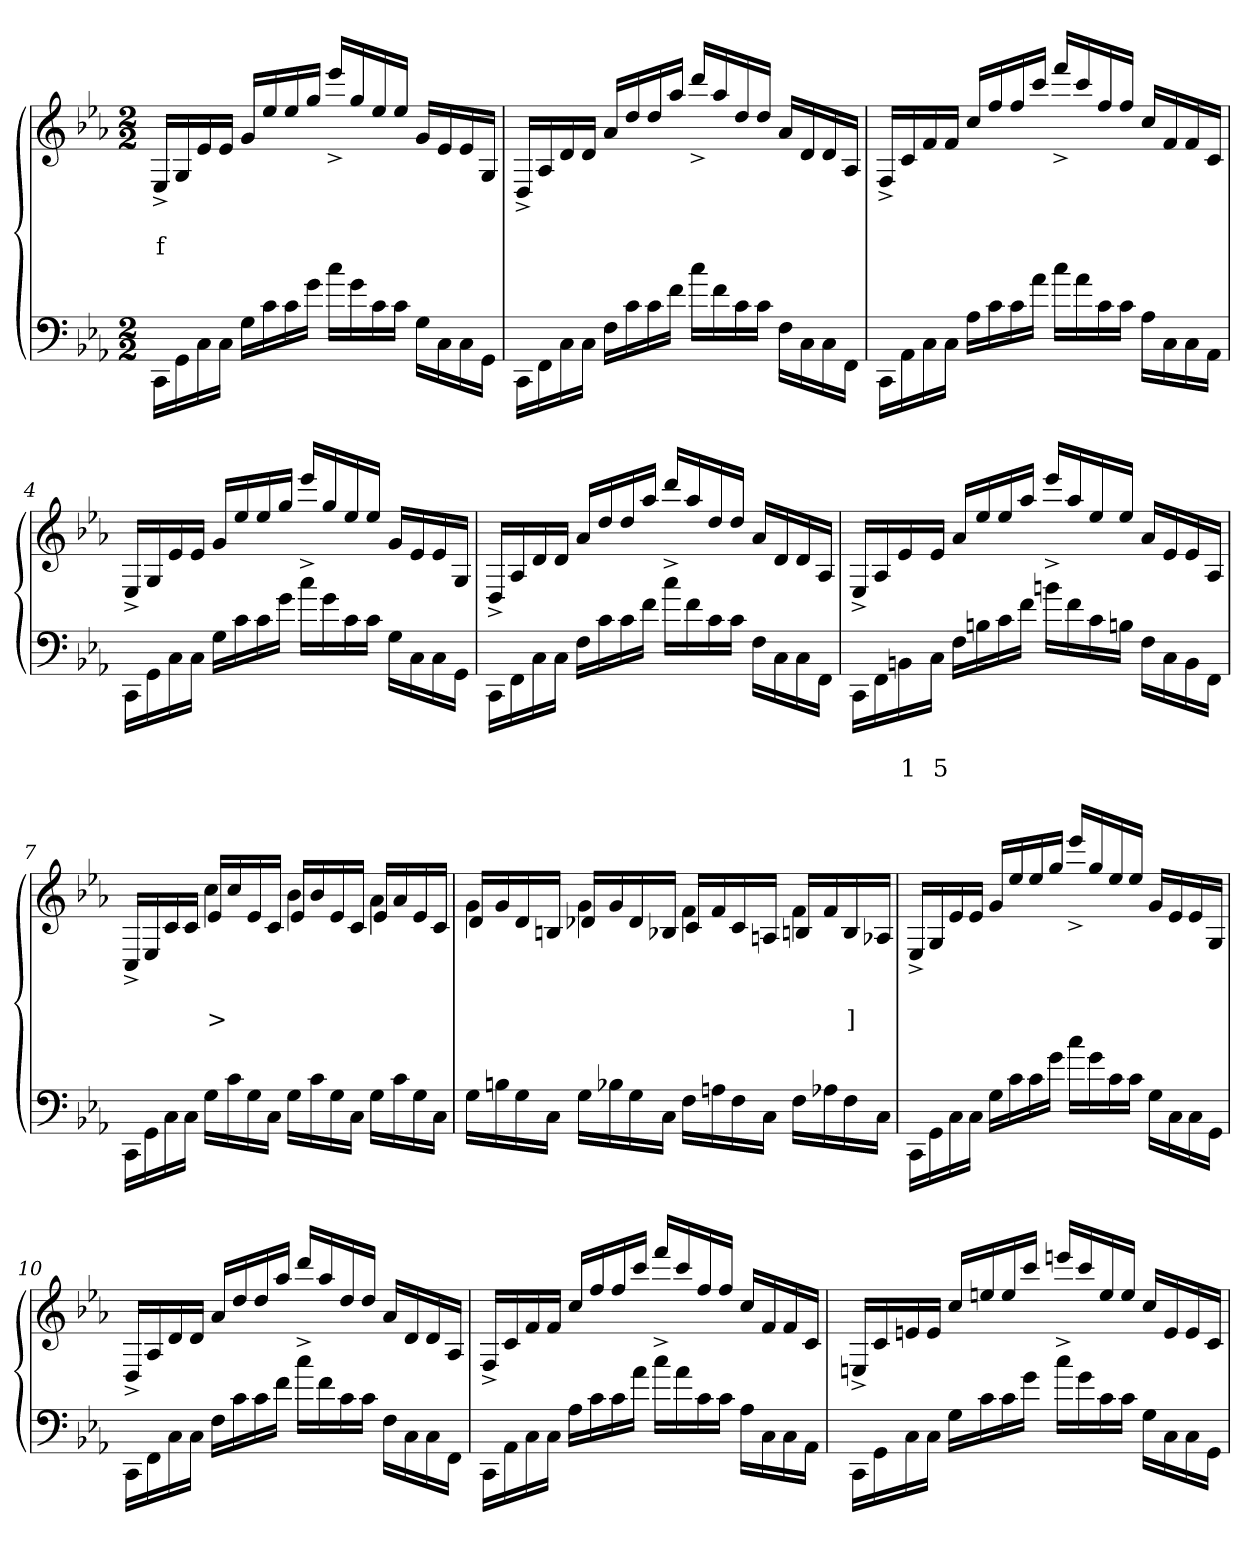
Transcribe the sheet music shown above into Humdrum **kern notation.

**kern	**text	**text	**kern	**text	**text
*part2	*part2	*part2	*part1	*part1	*part1
*staff2	*staff2	*staff2	*staff1	*staff1	*staff1
*clefF4	*	*	*clefG2	*	*
*k[b-e-a-]	*	*	*k[b-e-a-]	*	*
*M2/2	*	*	*M2/2	*	*
=1	=1	=1	=1	=1	=1
16CC\LL	.	.	16E-^>/LL	.	f
16GG	.	.	16G	.	.
16C	.	.	16e-	.	.
16CJJ	.	.	16e-JJ	.	.
16GLL	.	.	16g/LL	.	.
16c	.	.	16ee-	.	.
16c	.	.	16ee-	.	.
16gJJ	.	.	16ggJJ	.	.
16ccLL	.	.	16eee-^>/LL	.	.
16g	.	.	16gg	.	.
16c	.	.	16ee-	.	.
16cJJ	.	.	16ee-JJ	.	.
16G\LL	.	.	16gLL	.	.
16C	.	.	16e-	.	.
16C	.	.	16e-	.	.
16GGJJ	.	.	16GJJ	.	.
=2	=2	=2	=2	=2	=2
16CC\LL	.	.	16D^>LL	.	.
16FF	.	.	16A-	.	.
16C	.	.	16d	.	.
16CJJ	.	.	16dJJ	.	.
16FLL	.	.	16a-/LL	.	.
16c	.	.	16dd	.	.
16c	.	.	16dd	.	.
16fJJ	.	.	16aa-JJ	.	.
16cc\LL	.	.	16ddd^>/LL	.	.
16f	.	.	16aa-	.	.
16c	.	.	16dd	.	.
16cJJ	.	.	16ddJJ	.	.
16F\LL	.	.	16a-/LL	.	.
16C	.	.	16d	.	.
16C	.	.	16d	.	.
16FFJJ	.	.	16A-JJ	.	.
=3	=3	=3	=3	=3	=3
16CC\LL	.	.	16F^>LL	.	.
16AA-	.	.	16c	.	.
16C	.	.	16f	.	.
16CJJ	.	.	16fJJ	.	.
16A-\LL	.	.	16cc/LL	.	.
16c	.	.	16ff	.	.
16c	.	.	16ff	.	.
16a-JJ	.	.	16cccJJ	.	.
16cc\LL	.	.	16fff^>/LL	.	.
16a-	.	.	16ccc	.	.
16c	.	.	16ff	.	.
16cJJ	.	.	16ffJJ	.	.
16A-\LL	.	.	16ccLL	.	.
16C	.	.	16f	.	.
16C	.	.	16f	.	.
16AA-JJ	.	.	16cJJ	.	.
=4	=4	=4	=4	=4	=4
16CC\LL	.	.	16E-^>LL	.	.
16GG	.	.	16G	.	.
16C	.	.	16e-	.	.
16CJJ	.	.	16e-JJ	.	.
16GLL	.	.	16g/LL	.	.
16c	.	.	16ee-	.	.
16c	.	.	16ee-	.	.
16gJJ	.	.	16ggJJ	.	.
16ccLL	.	.	16eee-^>/LL	.	.
16g	.	.	16gg	.	.
16c	.	.	16ee-	.	.
16cJJ	.	.	16ee-JJ	.	.
16G\LL	.	.	16gLL	.	.
16C	.	.	16e-	.	.
16C	.	.	16e-	.	.
16GGJJ	.	.	16GJJ	.	.
=5	=5	=5	=5	=5	=5
16CC\LL	.	.	16D^>LL	.	.
16FF	.	.	16A-	.	.
16C	.	.	16d	.	.
16CJJ	.	.	16dJJ	.	.
16FLL	.	.	16a-/LL	.	.
16c	.	.	16dd	.	.
16c	.	.	16dd	.	.
16fJJ	.	.	16aa-JJ	.	.
16ccLL	.	.	16ddd^>/LL	.	.
16f	.	.	16aa-	.	.
16c	.	.	16dd	.	.
16cJJ	.	.	16ddJJ	.	.
16F\LL	.	.	16a-LL	.	.
16C	.	.	16d	.	.
16C	.	.	16d	.	.
16FFJJ	.	.	16A-JJ	.	.
=6	=6	=6	=6	=6	=6
16CC\LL	.	.	16E-^>LL	.	.
16FF	.	.	16A-	.	.
16BBn	.	1	16e-	.	.
16CJJ	.	5	16e-JJ	.	.
16FLL	.	.	16a-/LL	.	.
16Bn	.	.	16ee-	.	.
16c	.	.	16ee-	.	.
16fJJ	.	.	16aa-JJ	.	.
16bnLL	.	.	16eee-^>/LL	.	.
16f	.	.	16aa-	.	.
16c	.	.	16ee-	.	.
16BnJJ	.	.	16ee-JJ	.	.
16F\LL	.	.	16a-LL	.	.
16C	.	.	16e-	.	.
16BB	.	.	16e-	.	.
16FFJJ	.	.	16A-JJ	.	.
=7	=7	=7	=7	=7	=7
*	*	*	*^	*	*
16CC\LL	.	.	4ryy	16C^>/LL	.	.
16GG	.	.	.	16E-	.	.
16C	.	.	.	16c	.	.
16CJJ	.	.	.	16cJJ	.	.
16GLL	.	.	4cc\	16e-/LL	.	>
16c	.	.	.	16cc	.	.
16G	.	.	.	16e-	.	.
16CJJ	.	.	.	16cJJ	.	.
16GLL	.	.	4b-\	16e-/LL	.	.
16c	.	.	.	16b-	.	.
16G	.	.	.	16e-	.	.
16CJJ	.	.	.	16cJJ	.	.
16GLL	.	.	4a-\	16e-/LL	.	.
16c	.	.	.	16a-	.	.
16G	.	.	.	16e-	.	.
16CJJ	.	.	.	16cJJ	.	.
=8	=8	=8	=8	=8	=8	=8
16GLL	.	.	4g\	16d/LL	.	.
16Bn	.	.	.	16g	.	.
16G	.	.	.	16d	.	.
16CJJ	.	.	.	16BnJJ	.	.
16GLL	.	.	4g\	16d-X/LL	.	.
16B-X	.	.	.	16g	.	.
16G	.	.	.	16d-	.	.
16CJJ	.	.	.	16B-XJJ	.	.
16FLL	.	.	4f\	16c/LL	.	.
16An	.	.	.	16f	.	.
16F	.	.	.	16c	.	.
16CJJ	.	.	.	16AnJJ	.	.
16FLL	.	.	4f\	16Bn/LL	.	.
16A-X	.	.	.	16f	.	.
16F	.	.	.	16B	.	]
16CJJ	.	.	.	16A-XJJ	.	.
*	*	*	*v	*v	*	*
=9	=9	=9	=9	=9	=9
16CC\LL	.	.	16E-^>LL	.	.
16GG	.	.	16G	.	.
16C	.	.	16e-	.	.
16CJJ	.	.	16e-JJ	.	.
16GLL	.	.	16g/LL	.	.
16c	.	.	16ee-	.	.
16c	.	.	16ee-	.	.
16gJJ	.	.	16ggJJ	.	.
16ccLL	.	.	16eee-^>/LL	.	.
16g	.	.	16gg	.	.
16c	.	.	16ee-	.	.
16cJJ	.	.	16ee-JJ	.	.
16G\LL	.	.	16gLL	.	.
16C	.	.	16e-	.	.
16C	.	.	16e-	.	.
16GGJJ	.	.	16GJJ	.	.
=10	=10	=10	=10	=10	=10
16CC\LL	.	.	16D^>LL	.	.
16FF	.	.	16A-	.	.
16C	.	.	16d	.	.
16CJJ	.	.	16dJJ	.	.
16FLL	.	.	16a-/LL	.	.
16c	.	.	16dd	.	.
16c	.	.	16dd	.	.
16fJJ	.	.	16aa-JJ	.	.
16ccLL	.	.	16ddd^>/LL	.	.
16f	.	.	16aa-	.	.
16c	.	.	16dd	.	.
16cJJ	.	.	16ddJJ	.	.
16F\LL	.	.	16a-LL	.	.
16C	.	.	16d	.	.
16C	.	.	16d	.	.
16FFJJ	.	.	16A-JJ	.	.
=11	=11	=11	=11	=11	=11
16CC\LL	.	.	16F^>LL	.	.
16AA-	.	.	16c	.	.
16C	.	.	16f	.	.
16CJJ	.	.	16fJJ	.	.
16A-LL	.	.	16cc/LL	.	.
16c	.	.	16ff	.	.
16c	.	.	16ff	.	.
16a-JJ	.	.	16cccJJ	.	.
16ccLL	.	.	16fff^>/LL	.	.
16a-	.	.	16ccc	.	.
16c	.	.	16ff	.	.
16cJJ	.	.	16ffJJ	.	.
16A-\LL	.	.	16ccLL	.	.
16C	.	.	16f	.	.
16C	.	.	16f	.	.
16AA-JJ	.	.	16cJJ	.	.
=12	=12	=12	=12	=12	=12
16CC\LL	.	.	16En^>LL	.	.
16GG	.	.	16c	.	.
16C	.	.	16en	.	.
16CJJ	.	.	16eJJ	.	.
16GLL	.	.	16cc/LL	.	.
16c	.	.	16een	.	.
16c	.	.	16ee	.	.
16gJJ	.	.	16cccJJ	.	.
16ccLL	.	.	16eeen^>/LL	.	.
16g	.	.	16ccc	.	.
16c	.	.	16ee	.	.
16cJJ	.	.	16eeJJ	.	.
16G\LL	.	.	16ccLL	.	.
16C	.	.	16e	.	.
16C	.	.	16e	.	.
16GGJJ	.	.	16cJJ	.	.
=	=	=	=	=	=
*-	*-	*-	*-	*-	*-
